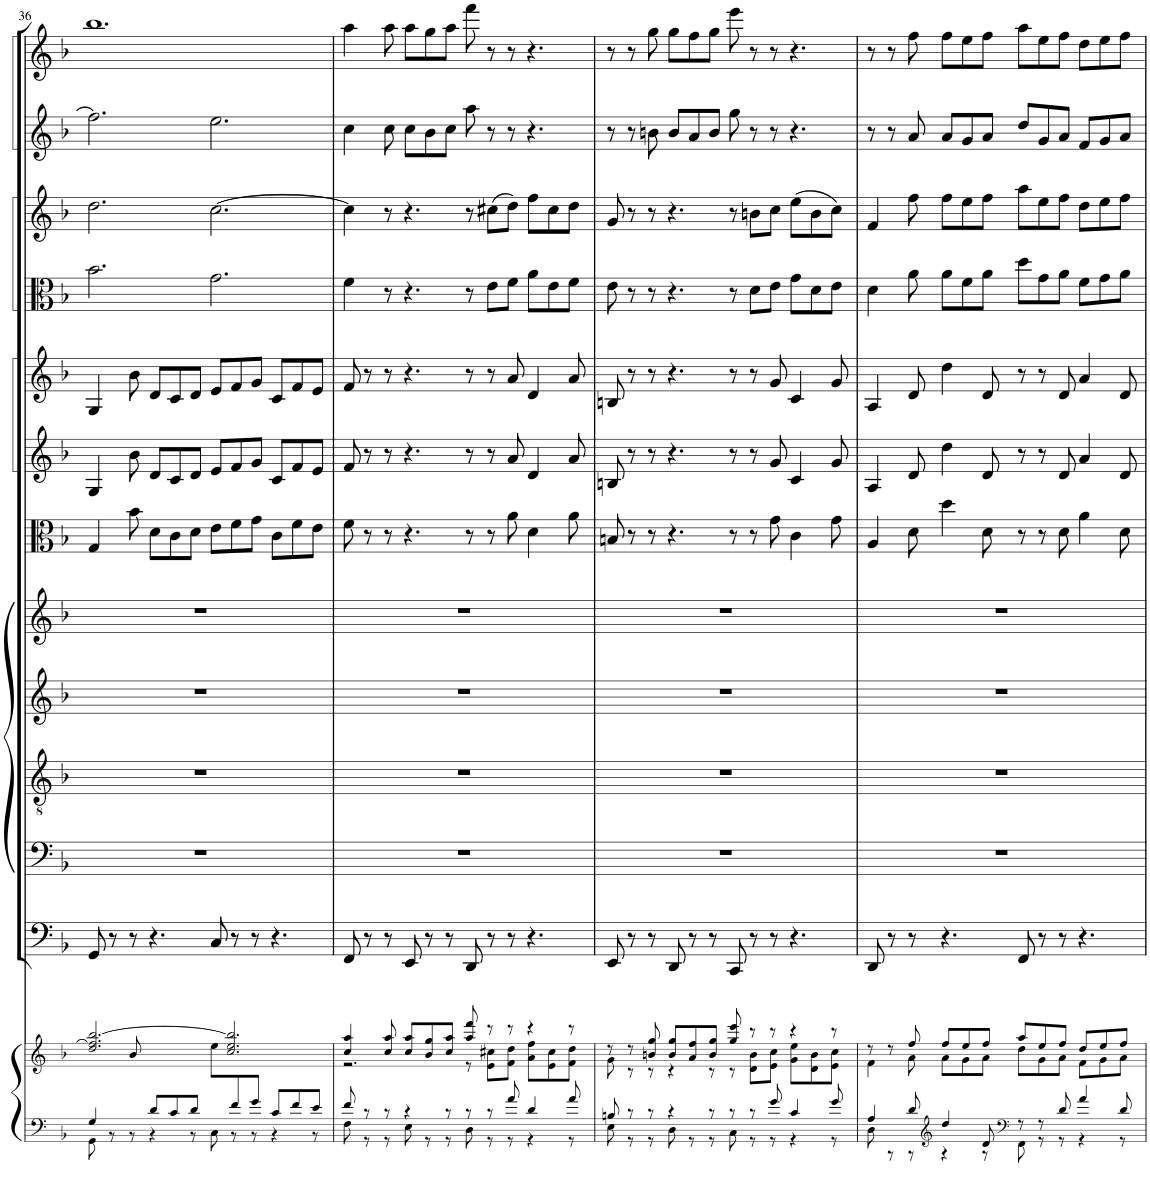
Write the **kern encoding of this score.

**kern	**kern	**kern	**kern	**kern	**kern	**kern	**kern	**kern	**kern	**kern	**kern	**kern	**kern
*part13	*part13	*part12	*part11	*part10	*part9	*part8	*part7	*part6	*part5	*part4	*part3	*part2	*part1
*staff14	*staff13	*staff12	*staff11	*staff10	*staff9	*staff8	*staff7	*staff6	*staff5	*staff4	*staff3	*staff2	*staff1
*I"Piano reduction	*	*I"Continuo	*I"Basso	*I"Tenore	*I"Alto	*I"Soprano	*I"Viola	*I"Violino II	*I"Violino I	*I"Oboe II (Oboe da caccia)	*I"Oboe I	*I"Flauto II	*I"Flauto I
*I'Pno	*	*	*	*	*	*	*I'Vla	*I'Vln	*I'Vln	*	*I'Ob	*I'Fl	*I'Fl
!!LO:PB:g=z
*clefF4	*clefG2	*clefF4	*clefF4	*clefGv2	*clefG2	*clefG2	*clefC3	*clefG2	*clefG2	*clefC3	*clefG2	*clefG2	*clefG2
*	*	*	*	*	*	*	*	*	*	*Trd12c21	*	*	*
*k[b-]	*k[b-]	*k[b-]	*k[b-]	*k[b-]	*k[b-]	*k[b-]	*k[b-]	*k[b-]	*k[b-]	*k[b-]	*k[b-]	*k[b-]	*k[b-]
*M12/8	*M12/8	*M12/8	*M12/8	*M12/8	*M12/8	*M12/8	*M12/8	*M12/8	*M12/8	*M12/8	*M12/8	*M12/8	*M12/8
=36	=36	=36	=36	=36	=36	=36	=36	=36	=36	=36	=36	=36	=36
*^	*^	*	*	*	*	*	*	*	*	*	*	*	*
4G/	8GG\	2.dd/ 2.ff/] [2.bb-/	4ryy	8GG/	1.r	1.r	1.r	1.r	4G/	4G/	4G/	2.b-\	2.dd\	2.ff\]	1.bb-
.	8r	.	.	8r	.	.	.	.	.	.	.	.	.	.	.
8ryy	8r	.	8b-/	8r	.	.	.	.	8b-\	8b-\	8b-\	.	.	.	.
8d/L	4r	.	4.ryy	4.r	.	.	.	.	8d\L	8d/L	8d/L	.	.	.	.
8c/	.	.	.	.	.	.	.	.	8c\	8c/	8c/	.	.	.	.
8d/J	8r	.	.	.	.	.	.	.	8d\J	8d/J	8d/J	.	.	.	.
8ryy	8C\	2.cc/ 2.ee/ 2.bb-/]	8ee\L	8C/	.	.	.	.	8e\L	8e/L	8e/L	2.g\	[2.cc\	2.ee\	.
8f/	8r	.	2ryy	8r	.	.	.	.	8f\	8f/	8f/	.	.	.	.
8g/J	8r	.	.	8r	.	.	.	.	8g\J	8g/J	8g/J	.	.	.	.
8c/L	4r	.	.	4.r	.	.	.	.	8c\L	8c/L	8c/L	.	.	.	.
8f/	.	.	.	.	.	.	.	.	8f\	8f/	8f/	.	.	.	.
8e/J	8r	.	8ryy	.	.	.	.	.	8e\J	8e/J	8e/J	.	.	.	.
=37	=37	=37	=37	=37	=37	=37	=37	=37	=37	=37	=37	=37	=37	=37	=37
8f/	8F\	4cc/ 4aa/	2.r	8FF/	1.r	1.r	1.r	1.r	8f\	8f/	8f/	4f\	4cc\]	4cc\	4aa\
8r	8r	.	.	8r	.	.	.	.	8r	8r	8r	.	.	.	.
8r	8r	8cc/ 8aa/	.	8r	.	.	.	.	8r	8r	8r	8r	8r	8cc\	8aa\
4r	8E\	8cc/ 8aa/L	.	8EE/	.	.	.	.	4.r	4.r	4.r	4.r	4.r	8cc\L	8aa\L
.	8r	8b-/ 8gg/	.	8r	.	.	.	.	.	.	.	.	.	8b-\	8gg\
8r	8r	8cc/ 8aa/J	.	8r	.	.	.	.	.	.	.	.	.	8cc\J	8aa\J
8r	8D\	8aa/ 8fff/	8r	8DD/	.	.	.	.	8r	8r	8r	8r	8r	8aa\	8fff\
8r	8r	8r	8e\ 8cc#X\L	8r	.	.	.	.	8r	8r	8r	8e\L	(8cc#X\L	8r	8r
8a/	8r	8r	8f\ 8dd\J	8r	.	.	.	.	8a\	8a/	8a/	8f\J	8dd\J)	8r	8r
4d/	4r	4r	8a\ 8ff\L	4.r	.	.	.	.	4d\	4d/	4d/	8a\L	8ff\L	4.r	4.r
.	.	.	8e\ 8cc#\	.	.	.	.	.	.	.	.	8e\	8cc#\	.	.
8a/	8r	8r	8f\ 8dd\J	.	.	.	.	.	8a\	8a/	8a/	8f\J	8dd\J	.	.
=38	=38	=38	=38	=38	=38	=38	=38	=38	=38	=38	=38	=38	=38	=38	=38
8Bn/	8E\	8r	8g\	8EE/	1.r	1.r	1.r	1.r	8Bn/	8Bn/	8Bn/	8e\	8g/	8r	8r
8r	8r	8r	8r	8r	.	.	.	.	8r	8r	8r	8r	8r	8r	8r
8r	8r	8bn/ 8gg/	8r	8r	.	.	.	.	8r	8r	8r	8r	8r	8bn\	8gg\
4r	8D\	8b/ 8gg/L	4r	8DD/	.	.	.	.	4.r	4.r	4.r	4.r	4.r	8b/L	8gg\L
.	8r	8a/ 8ff/	.	8r	.	.	.	.	.	.	.	.	.	8a/	8ff\
8r	8r	8b/ 8gg/J	8r	8r	.	.	.	.	.	.	.	.	.	8b/J	8gg\J
8r	8C\	8gg/ 8eee/	8r	8CC/	.	.	.	.	8r	8r	8r	8r	8r	8gg\	8eee\
8r	8r	8r	8d\ 8b\L	8r	.	.	.	.	8r	8r	8r	8d\L	8bn\L	8r	8r
8g/	8r	8r	8e\ 8cc\J	8r	.	.	.	.	8g\	8g/	8g/	8e\J	8cc\J	8r	8r
4c/	4r	4r	8g\ 8ee\L	4.r	.	.	.	.	4c\	4c/	4c/	8g\L	(8ee\L	4.r	4.r
.	.	.	8d\ 8b\	.	.	.	.	.	.	.	.	8d\	8b\	.	.
8g/	8r	8r	8e\ 8cc\J	.	.	.	.	.	8g\	8g/	8g/	8e\J	8cc\J)	.	.
=39	=39	=39	=39	=39	=39	=39	=39	=39	=39	=39	=39	=39	=39	=39	=39
4A/	8D\	8r	4f\	8DD/	1.r	1.r	1.r	1.r	4A/	4A/	4A/	4d\	4f/	8r	8r
.	8r	8r	.	8r	.	.	.	.	.	.	.	.	.	8r	8r
8d/	8r	8ff/	8a\	8r	.	.	.	.	8d\	8d/	8d/	8a\	8ff\	8a/	8ff\
*clefG2	*	*	*	*	*	*	*	*	*	*	*	*	*	*	*
4dd/	4r	8ff/L	8a\L	4.r	.	.	.	.	4dd\	4dd\	4dd\	8a\L	8ff\L	8a/L	8ff\L
.	.	8ee/	8g\	.	.	.	.	.	.	.	.	8f\	8ee\	8g/	8ee\
8d/	8r	8ff/J	8a\J	.	.	.	.	.	8d\	8d/	8d/	8a\J	8ff\J	8a/J	8ff\J
*clefF4	*	*	*	*	*	*	*	*	*	*	*	*	*	*	*
8r	8FF\	8aa/L	8dd\L	8FF/	.	.	.	.	8r	8r	8r	8dd\L	8aa\L	8dd/L	8aa\L
8r	8r	8ee/	8g\	8r	.	.	.	.	8r	8r	8r	8g\	8ee\	8g/	8ee\
8d/	8r	8ff/J	8a\J	8r	.	.	.	.	8d\	8d/	8d/	8a\J	8ff\J	8a/J	8ff\J
4a/	4r	8dd/L	8f\L	4.r	.	.	.	.	4a\	4a/	4a/	8f\L	8dd\L	8f/L	8dd\L
.	.	8ee/	8g\	.	.	.	.	.	.	.	.	8g\	8ee\	8g/	8ee\
8d/	8r	8ff/J	8a\J	.	.	.	.	.	8d\	8d/	8d/	8a\J	8ff\J	8a/J	8ff\J
*v	*v	*	*	*	*	*	*	*	*	*	*	*	*	*	*
*	*v	*v	*	*	*	*	*	*	*	*	*	*	*	*
=	=	=	=	=	=	=	=	=	=	=	=	=	=
*-	*-	*-	*-	*-	*-	*-	*-	*-	*-	*-	*-	*-	*-
